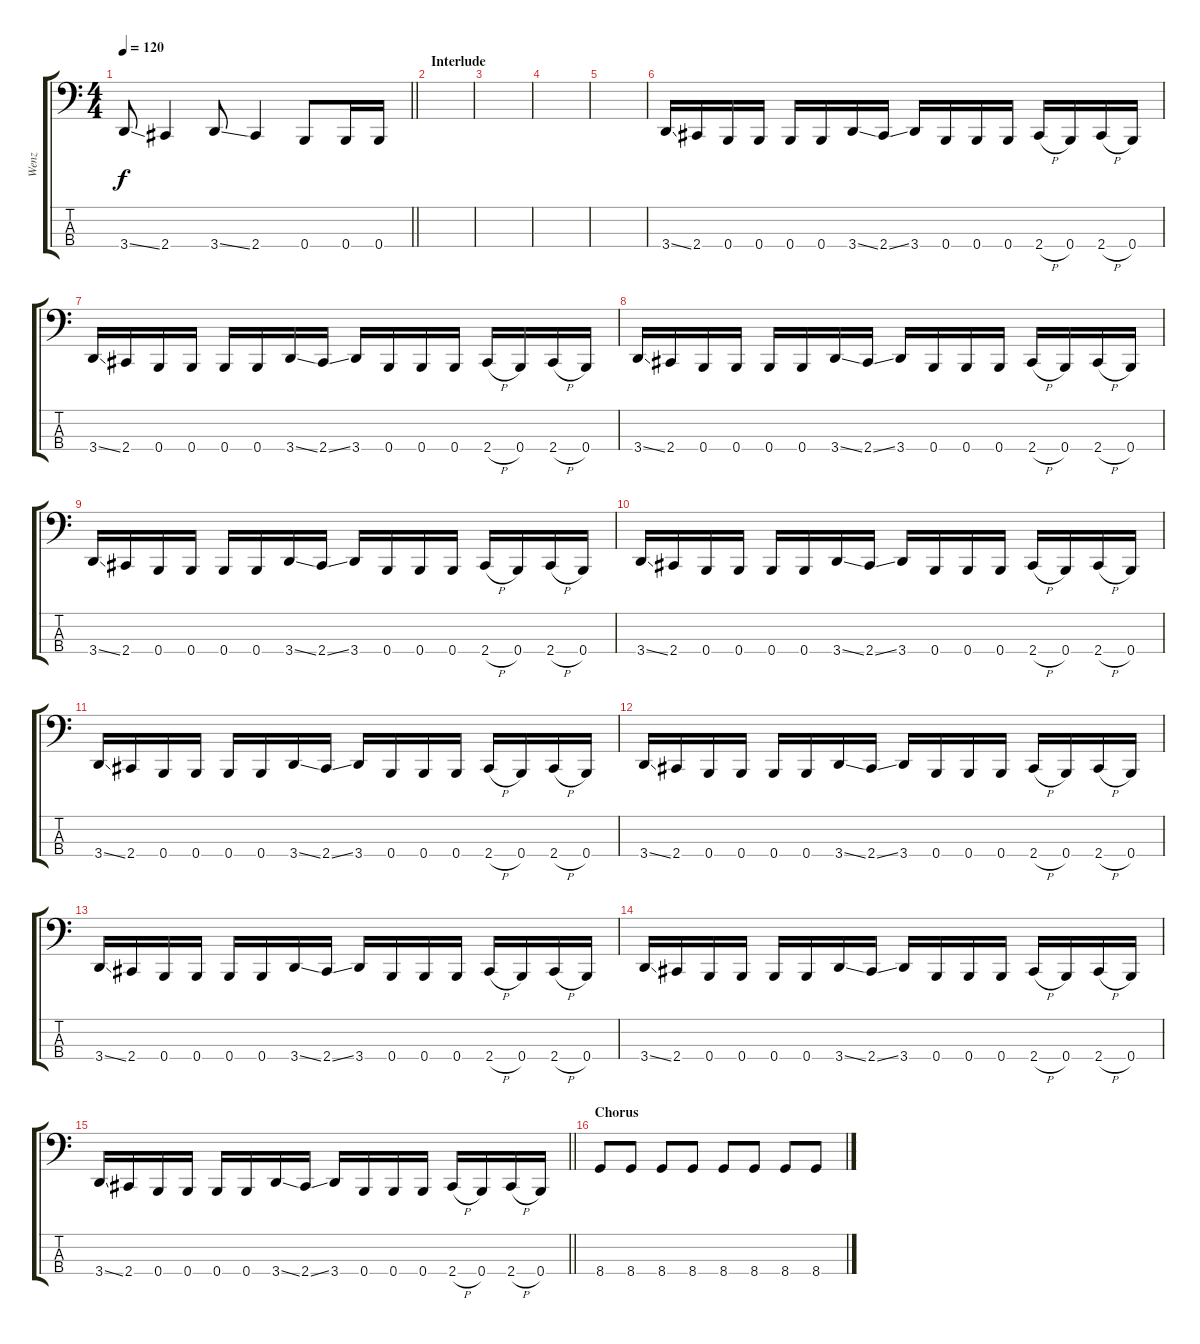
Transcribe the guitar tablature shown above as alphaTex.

\track ("Wenz" "Wenz") {instrument electricbasspick}
\staff {score tabs}
\tuning (E2 B1 Gb1 B0) {hide}
\ts (4 4)
\tempo 120
\clef f4
\barLineRight lightlight
\ks c
3.4{ss}.8{dy f} 2.4.4 3.4{ss}.8 2.4.4 0.4.8 0.4.16 0.4.16 |
\section ("" "Interlude")
|
|
|
|
3.4{ss}.16 2.4.16 0.4.16 0.4.16 0.4.16 0.4.16 3.4{ss}.16 2.4{ss}.16 3.4.16 0.4.16 0.4.16 0.4.16 2.4{h}.16 0.4.16 2.4{h}.16 0.4.16 |
3.4{ss}.16 2.4.16 0.4.16 0.4.16 0.4.16 0.4.16 3.4{ss}.16 2.4{ss}.16 3.4.16 0.4.16 0.4.16 0.4.16 2.4{h}.16 0.4.16 2.4{h}.16 0.4.16 |
3.4{ss}.16 2.4.16 0.4.16 0.4.16 0.4.16 0.4.16 3.4{ss}.16 2.4{ss}.16 3.4.16 0.4.16 0.4.16 0.4.16 2.4{h}.16 0.4.16 2.4{h}.16 0.4.16 |
3.4{ss}.16 2.4.16 0.4.16 0.4.16 0.4.16 0.4.16 3.4{ss}.16 2.4{ss}.16 3.4.16 0.4.16 0.4.16 0.4.16 2.4{h}.16 0.4.16 2.4{h}.16 0.4.16 |
3.4{ss}.16 2.4.16 0.4.16 0.4.16 0.4.16 0.4.16 3.4{ss}.16 2.4{ss}.16 3.4.16 0.4.16 0.4.16 0.4.16 2.4{h}.16 0.4.16 2.4{h}.16 0.4.16 |
3.4{ss}.16 2.4.16 0.4.16 0.4.16 0.4.16 0.4.16 3.4{ss}.16 2.4{ss}.16 3.4.16 0.4.16 0.4.16 0.4.16 2.4{h}.16 0.4.16 2.4{h}.16 0.4.16 |
3.4{ss}.16 2.4.16 0.4.16 0.4.16 0.4.16 0.4.16 3.4{ss}.16 2.4{ss}.16 3.4.16 0.4.16 0.4.16 0.4.16 2.4{h}.16 0.4.16 2.4{h}.16 0.4.16 |
3.4{ss}.16 2.4.16 0.4.16 0.4.16 0.4.16 0.4.16 3.4{ss}.16 2.4{ss}.16 3.4.16 0.4.16 0.4.16 0.4.16 2.4{h}.16 0.4.16 2.4{h}.16 0.4.16 |
3.4{ss}.16 2.4.16 0.4.16 0.4.16 0.4.16 0.4.16 3.4{ss}.16 2.4{ss}.16 3.4.16 0.4.16 0.4.16 0.4.16 2.4{h}.16 0.4.16 2.4{h}.16 0.4.16 |
\barLineRight lightlight
3.4{ss}.16 2.4.16 0.4.16 0.4.16 0.4.16 0.4.16 3.4{ss}.16 2.4{ss}.16 3.4.16 0.4.16 0.4.16 0.4.16 2.4{h}.16 0.4.16 2.4{h}.16 0.4.16 |
\section ("" "Chorus")
8.4.8 8.4.8 8.4.8 8.4.8 8.4.8 8.4.8 8.4.8 8.4.8
